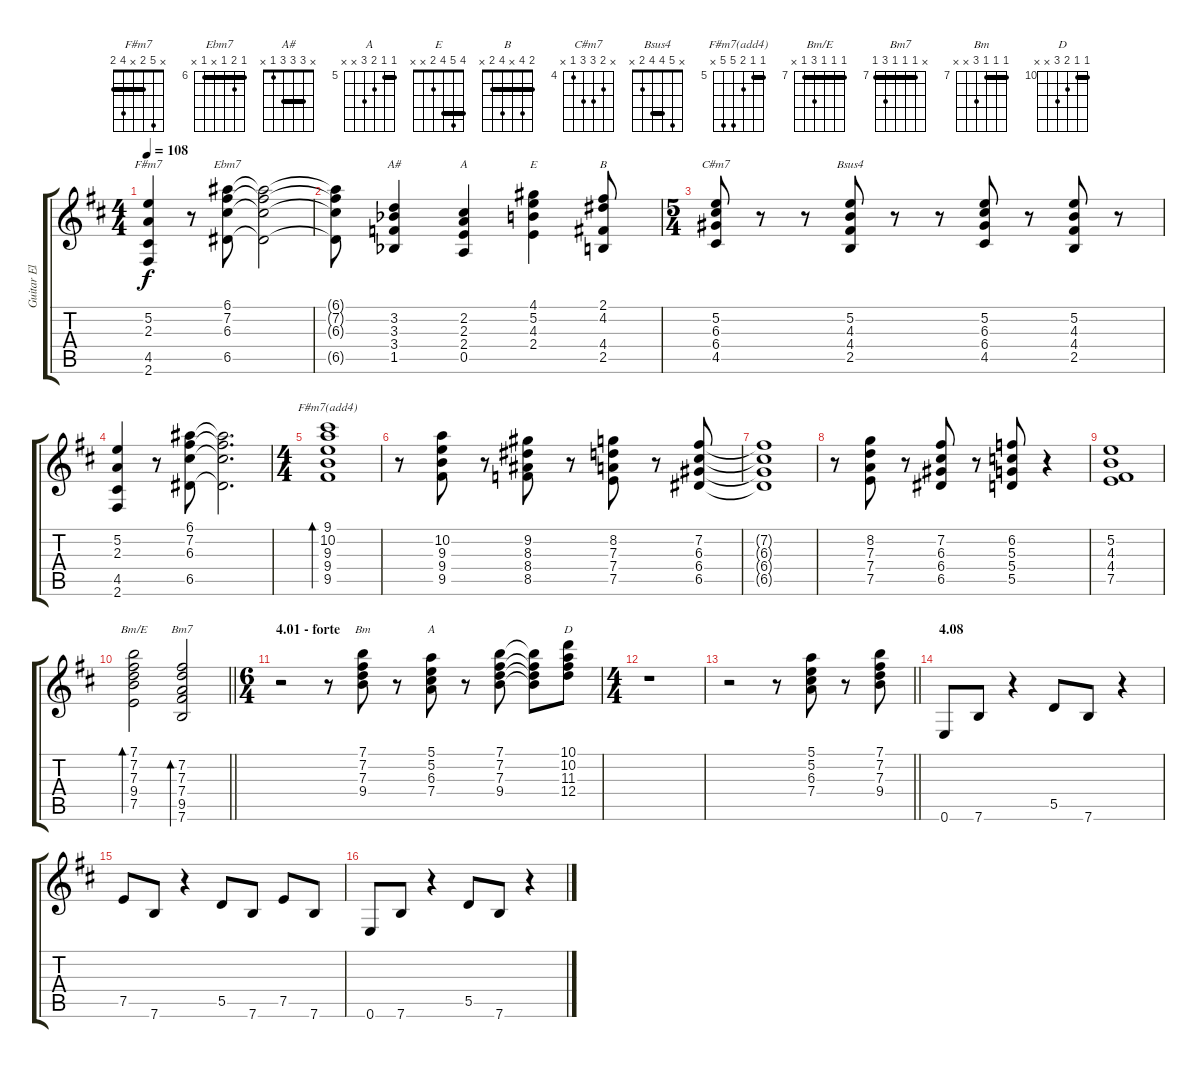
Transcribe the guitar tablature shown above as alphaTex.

\track ("Guitar El" "Guitar El") {instrument overdrivenguitar}
\staff {score tabs}
\tuning (E4 B3 G3 D3 A2 E2) {hide}
\chord ("F#m7" x 5 2 x 4 2) {barre 2}
\chord ("Ebm7" 6 7 6 x 6 x) {firstfret 6 barre 6}
\chord ("A#" x 3 3 3 1 x) {barre 3}
\chord ("A" x 2 2 2 0 x) {barre 2}
\chord ("E" 4 5 4 2 x x) {barre 4}
\chord ("B" 2 4 x 4 2 x) {barre 2}
\chord ("C#m7" x 5 6 6 4 x) {firstfret 4}
\chord ("Bsus4" x 5 4 4 2 x) {barre 4}
\chord ("F#m7(add4)" 5 5 6 9 9 x) {firstfret 5 barre 5}
\chord ("Bm/E" 7 7 7 9 7 x) {firstfret 7 barre 7}
\chord ("Bm7" x 7 7 7 9 7) {firstfret 7 barre 7}
\chord ("Bm" 7 7 7 9 x x) {firstfret 7 barre 7}
\chord ("A" 5 5 6 7 x x) {firstfret 5 barre 5}
\chord ("D" 10 10 11 12 x x) {firstfret 10 barre 10}
\ts (4 4)
\tempo 108
\clef g2
\ks d
(5.2 2.3 4.5 2.6).4{ch "F#m7" dy f} r.8 (6.1 7.2 6.3 6.5).8{ch "Ebm7"} (6.1{t} 7.2{t} 6.3{t} 6.5{t}).2 |
(6.1{t} 7.2{t} 6.3{t} 6.5{t}).8 (3.2 3.3{acc b} 3.4 1.5{acc b}).4{ch "A#"} (2.2 2.3 2.4 0.5).4{ch "A"} (4.1 5.2 4.3 2.4).4{ch "E"} (2.1 4.2 4.4 2.5).8{ch "B"} |
\ts (5 4)
(5.2 6.3 6.4 4.5).8{ch "C#m7"} r.8 r.8 (5.2 4.3 4.4 2.5).8{ch "Bsus4"} r.8 r.8 (5.2 6.3 6.4 4.5).8 r.8 (5.2 4.3 4.4 2.5).8 r.8 |
(5.2 2.3 4.5 2.6).4 r.8 (6.1 7.2 6.3 6.5).8 (6.1{t} 7.2{t} 6.3{t} 6.5{t}).2{d} |
\ts (4 4)
(9.1 10.2 9.3 9.4 9.5).1{bd 60 ch "F#m7(add4)"} |
r.8 (10.2 9.3 9.4 9.5).8 r.8 (9.2 8.3 8.4 8.5).8 r.8 (8.2 7.3 7.4 7.5).8 r.8 (7.2 6.3 6.4 6.5).8 |
(7.2{t} 6.3{t} 6.4{t} 6.5{t}).1 |
r.8 (8.2 7.3 7.4 7.5).8 r.8 (7.2 6.3 6.4 6.5).8 r.8 (6.2 5.3 5.4 5.5).8 r.4 |
(5.2 4.3 4.4 7.5).1 |
\barLineRight lightlight
(7.1 7.2 7.3 9.4 7.5).2{bd 60 ch "Bm/E"} (7.2 7.3 7.4 9.5 7.6).2{bd 60 ch "Bm7"} |
\ts (6 4)
\section ("" "4.01 - forte")
r.2 r.8 (7.1 7.2 7.3 9.4).8{ch "Bm"} r.8 (5.1 5.2 6.3 7.4).8{ch "A"} r.8 (7.1 7.2 7.3 9.4).8 (7.1{t} 7.2{t} 7.3{t} 9.4{t}).8 (10.1 10.2 11.3 12.4).8{ch "D"} |
\ts (4 4)
r.1 |
\barLineRight lightlight
r.2 r.8 (5.1 5.2 6.3 7.4).8 r.8 (7.1 7.2 7.3 9.4).8 |
\section ("" "4.08")
0.6.8{instrument overdrivenguitar} 7.6.8 r.4 5.5.8 7.6.8 r.4 |
7.5.8 7.6.8 r.4 5.5.8 7.6.8 7.5.8 7.6.8 |
0.6.8 7.6.8 r.4 5.5.8 7.6.8 r.4
